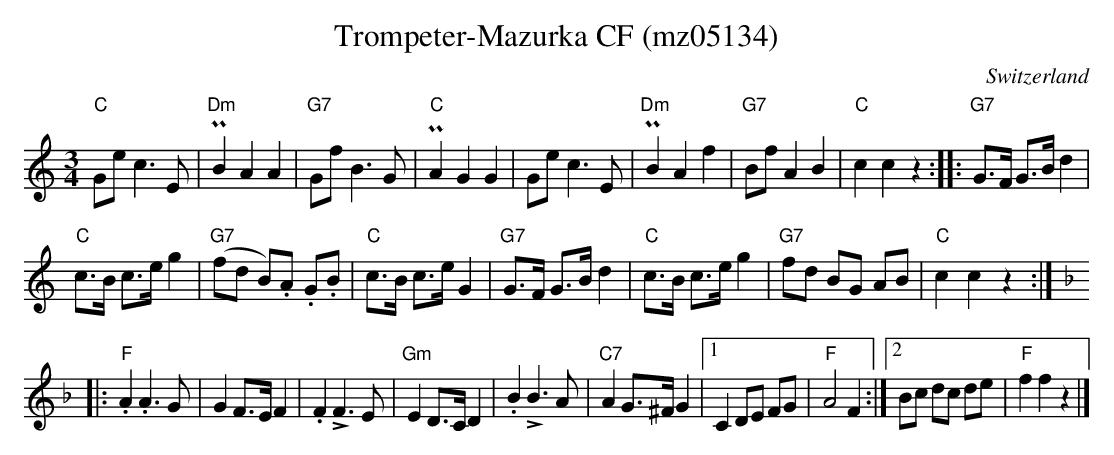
X:1
T:Trompeter-Mazurka CF (mz05134)
M:3/4
L:1/8
O:Switzerland
K:C major
"C"Ge c3E | "Dm"PB2A2A2 | "G7"Gf B3G | "C"PA2G2G2 | Ge c3E | "Dm"PB2A2f2 | "G7"Bf A2B2 | "C"c2c2z2 :: "G7"G>F G>Bd2 |
"C"c>B c>e g2 | "G7"(fd B).A .G.B | "C"c>B c>eG2 | "G7"G>F G>Bd2 | "C"c>B c>eg2 | "G7"fd BG AB | "C"c2c2z2 :: [K:F]
"F".A2.A3G | G2F>EF2 | .F2!>!F3E | "Gm"E2D>CD2 | .B2!>!B3A | "C7"A2G>^FG2 |1 C2DE FG | "F"A4F2 :|2 Bc dc de | "F"f2f2z2 |]
